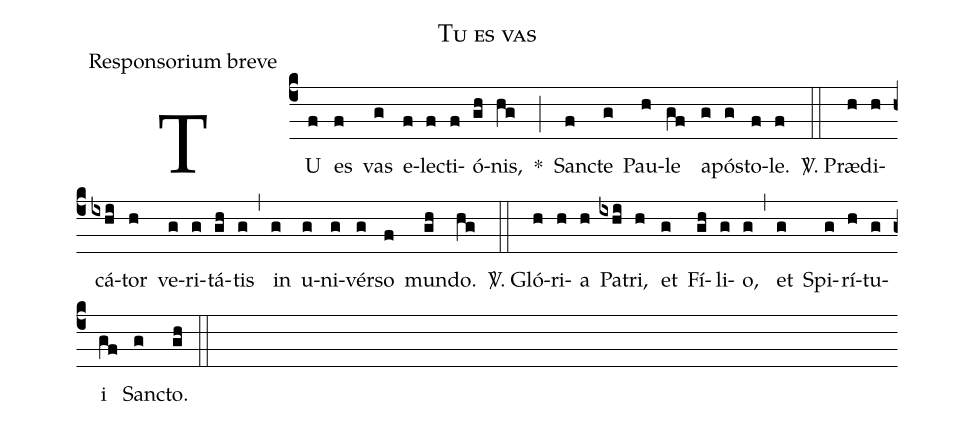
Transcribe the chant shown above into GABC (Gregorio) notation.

name:Tu es vas;
office-part:Responsorium breve;
%%
(c4) TU(f) es(f) vas(g) e(f)lec(f)ti(f)ó(gh)nis,(hg) *(;)
Sanc(f)te(g) Pau(h)le(gf) a(g)pós(g)to(f)le.(f) (::)
<sp>V/</sp>. Præ(h)di(h)cá(ixhi)tor(h) ve(g)ri(g)tá(gh)tis(g) (,)
in(g) u(g)ni(g)vér(g)so(f) mun(gh)do.(hg) (::)
<sp>V/</sp>. Gló(h)ri(h)a(h) Pa(ixhi)tri,(h) et(g) Fí(gh)li(g)o,(g) (,)
et(g) Spi(g)rí(h)tu(g)i(gf) Sanc(g)to.(gh) (::)
